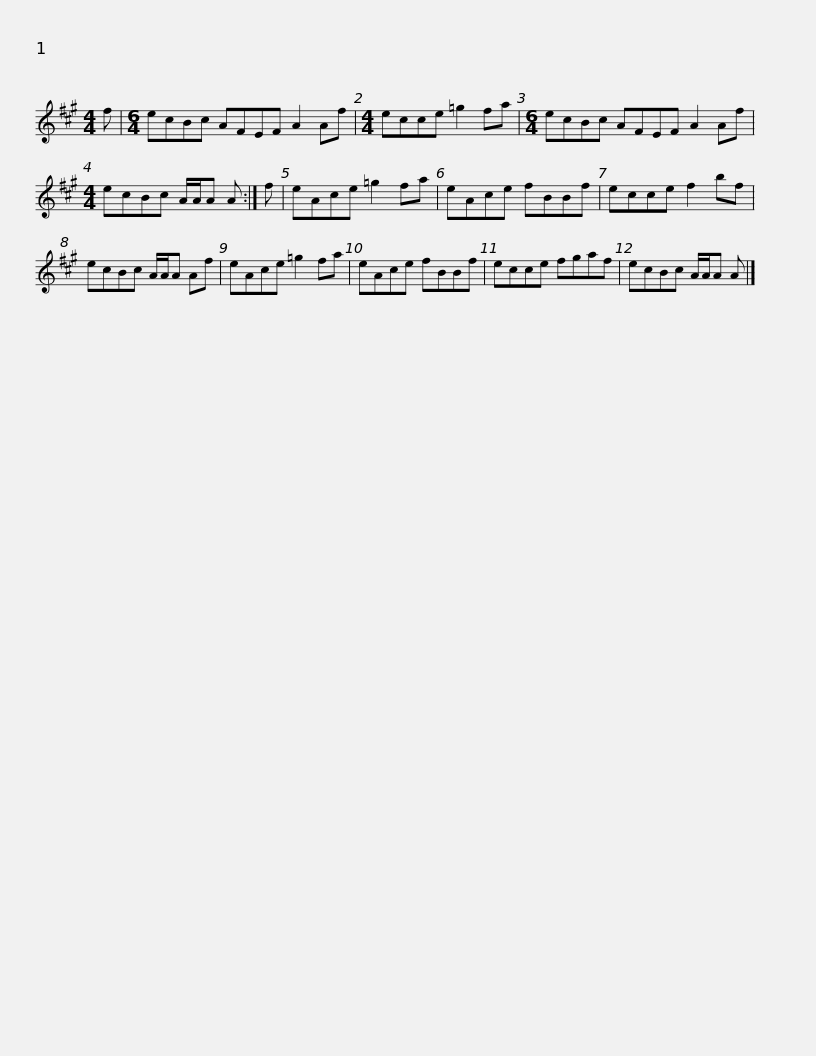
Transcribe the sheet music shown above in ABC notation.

X:1
L:1/8
M:4/4
I:linebreak $
K:A
V:1 treble
V:1
 f |[M:6/4] ecBc AFEF A2 Af |[M:4/4] ecce =g2 fa |[M:6/4] ecBc AFEF A2 Af |$[M:4/4] ecBc A/A/A A :| %5
 f | eAce =g2 fa | eAce fBBf | ecce f2 bf | ecBc A/A/A Af |$ %10
 eAce =g2 fa | eAce fBBf | ecce fgaf | ecBc A/A/A A |] %14
